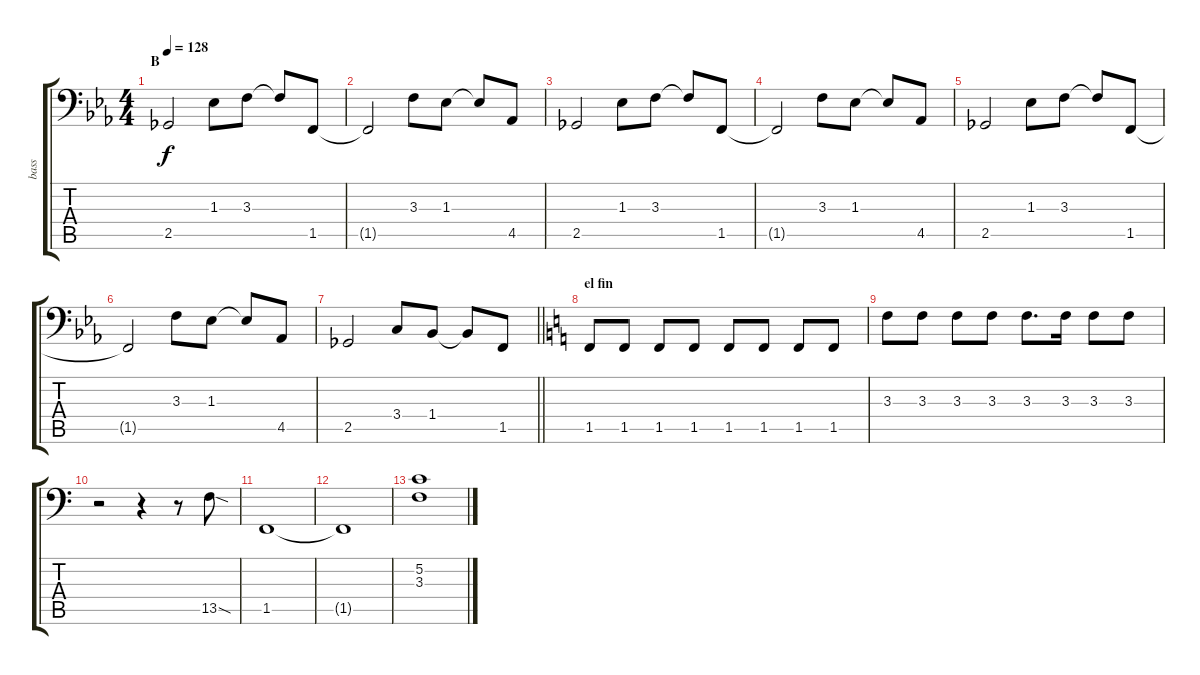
\track ("bass" "bass") {instrument electricbassfinger}
\staff {score tabs}
\tuning (C3 G2 D2 A1 E1 B0) {hide}
\ts (4 4)
\section ("" "B")
\tempo 128
\clef f4
\ks eb
2.5.2{dy f} 1.3.8 3.3.8 3.3{t}.8 1.5.8 |
1.5{t}.2 3.3.8 1.3.8 1.3{t}.8 4.5.8 |
2.5.2 1.3.8 3.3.8 3.3{t}.8 1.5.8 |
1.5{t}.2 3.3.8 1.3.8 1.3{t}.8 4.5.8 |
2.5.2 1.3.8 3.3.8 3.3{t}.8 1.5.8 |
1.5{t}.2 3.3.8 1.3.8 1.3{t}.8 4.5.8 |
\barLineRight lightlight
2.5.2 3.4.8 1.4.8 1.4{t}.8 1.5.8 |
\section ("" "el fin")
\ks c
1.5.8 1.5.8 1.5.8 1.5.8 1.5.8 1.5.8 1.5.8 1.5.8 |
3.3.8 3.3.8 3.3.8 3.3.8 3.3.8{d} 3.3.16 3.3.8 3.3.8 |
r.2 r.4 r.8 13.5{sod}.8 |
1.5.1 |
1.5{t}.1 |
(5.2 3.3).1
